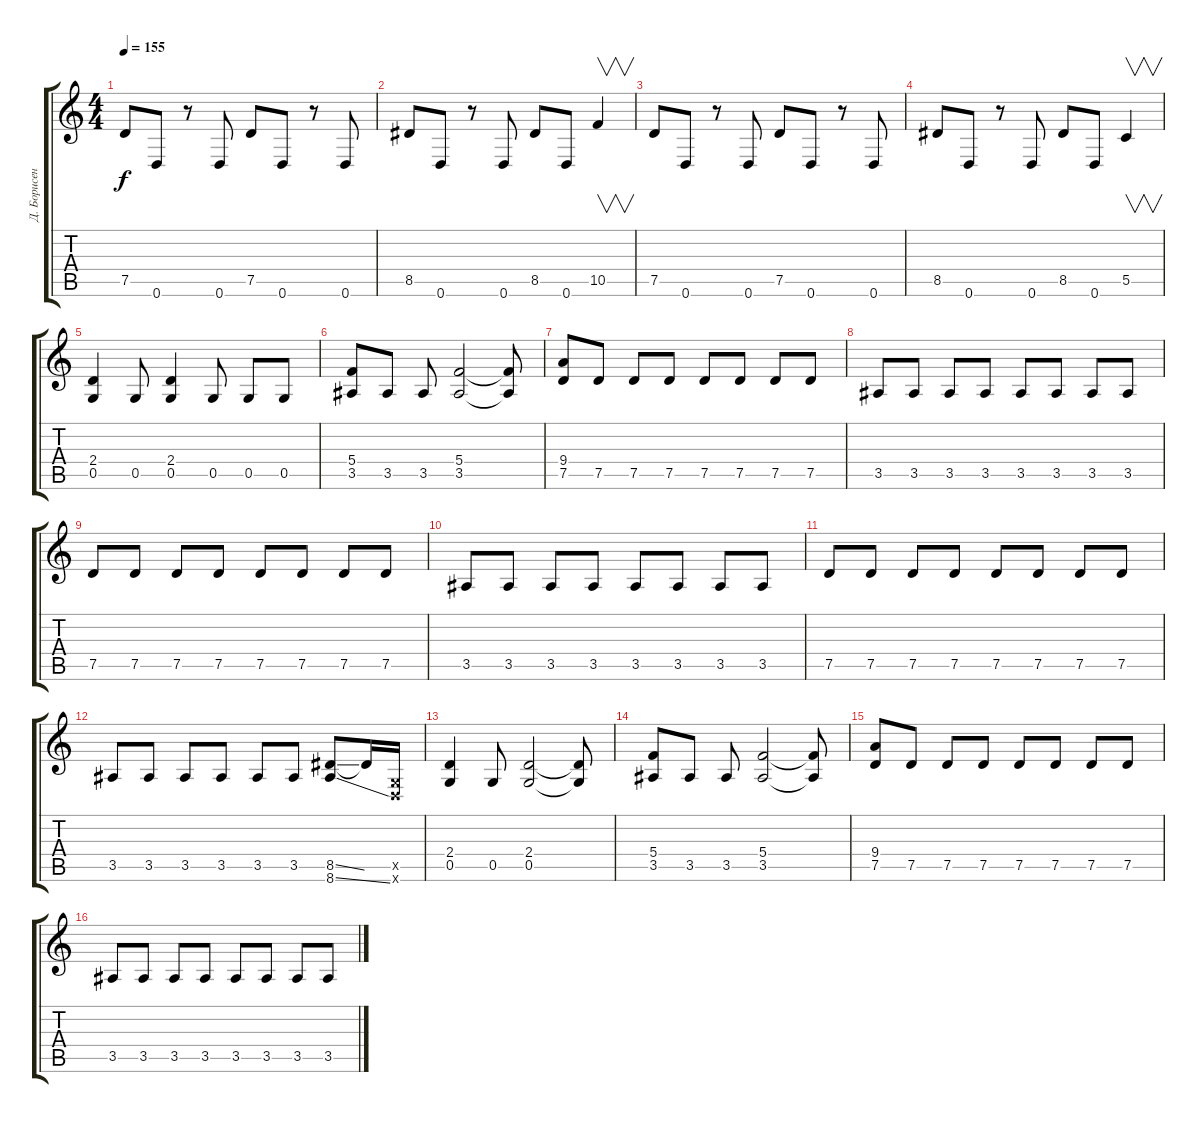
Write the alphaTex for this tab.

\track ("Д. Борисенков" "Д. Борисен") {instrument distortionguitar}
\staff {score tabs}
\tuning (D4 A3 F3 C3 G2 D2) {hide}
\ts (4 4)
\tempo 155
\clef g2
\ks c
7.5.8{dy f} 0.6.8 r.8 0.6.8 7.5.8 0.6.8 r.8 0.6.8 |
8.5.8 0.6.8 r.8 0.6.8 8.5.8 0.6.8 10.5.4{v} |
7.5.8 0.6.8 r.8 0.6.8 7.5.8 0.6.8 r.8 0.6.8 |
8.5.8 0.6.8 r.8 0.6.8 8.5.8 0.6.8 5.5.4{v} |
(2.4 0.5).4 0.5.8 (2.4 0.5).4 0.5.8 0.5.8 0.5.8 |
(5.4 3.5).8 3.5.8 3.5.8 (5.4 3.5).2 (5.4{t} 3.5{t}).8 |
(9.4 7.5).8 7.5.8 7.5.8 7.5.8 7.5.8 7.5.8 7.5.8 7.5.8 |
3.5.8 3.5.8 3.5.8 3.5.8 3.5.8 3.5.8 3.5.8 3.5.8 |
7.5.8 7.5.8 7.5.8 7.5.8 7.5.8 7.5.8 7.5.8 7.5.8 |
3.5.8 3.5.8 3.5.8 3.5.8 3.5.8 3.5.8 3.5.8 3.5.8 |
7.5.8 7.5.8 7.5.8 7.5.8 7.5.8 7.5.8 7.5.8 7.5.8 |
3.5.8 3.5.8 3.5.8 3.5.8 3.5.8 3.5.8 (8.5{ss} 8.6{ss}).8 8.5{t}.16 (0.5{x} 0.6{x}).16 |
(2.4 0.5).4 0.5.8 (2.4 0.5).2 (2.4{t} 0.5{t}).8 |
(5.4 3.5).8 3.5.8 3.5.8 (5.4 3.5).2 (5.4{t} 3.5{t}).8 |
(9.4 7.5).8 7.5.8 7.5.8 7.5.8 7.5.8 7.5.8 7.5.8 7.5.8 |
3.5.8 3.5.8 3.5.8 3.5.8 3.5.8 3.5.8 3.5.8 3.5.8
